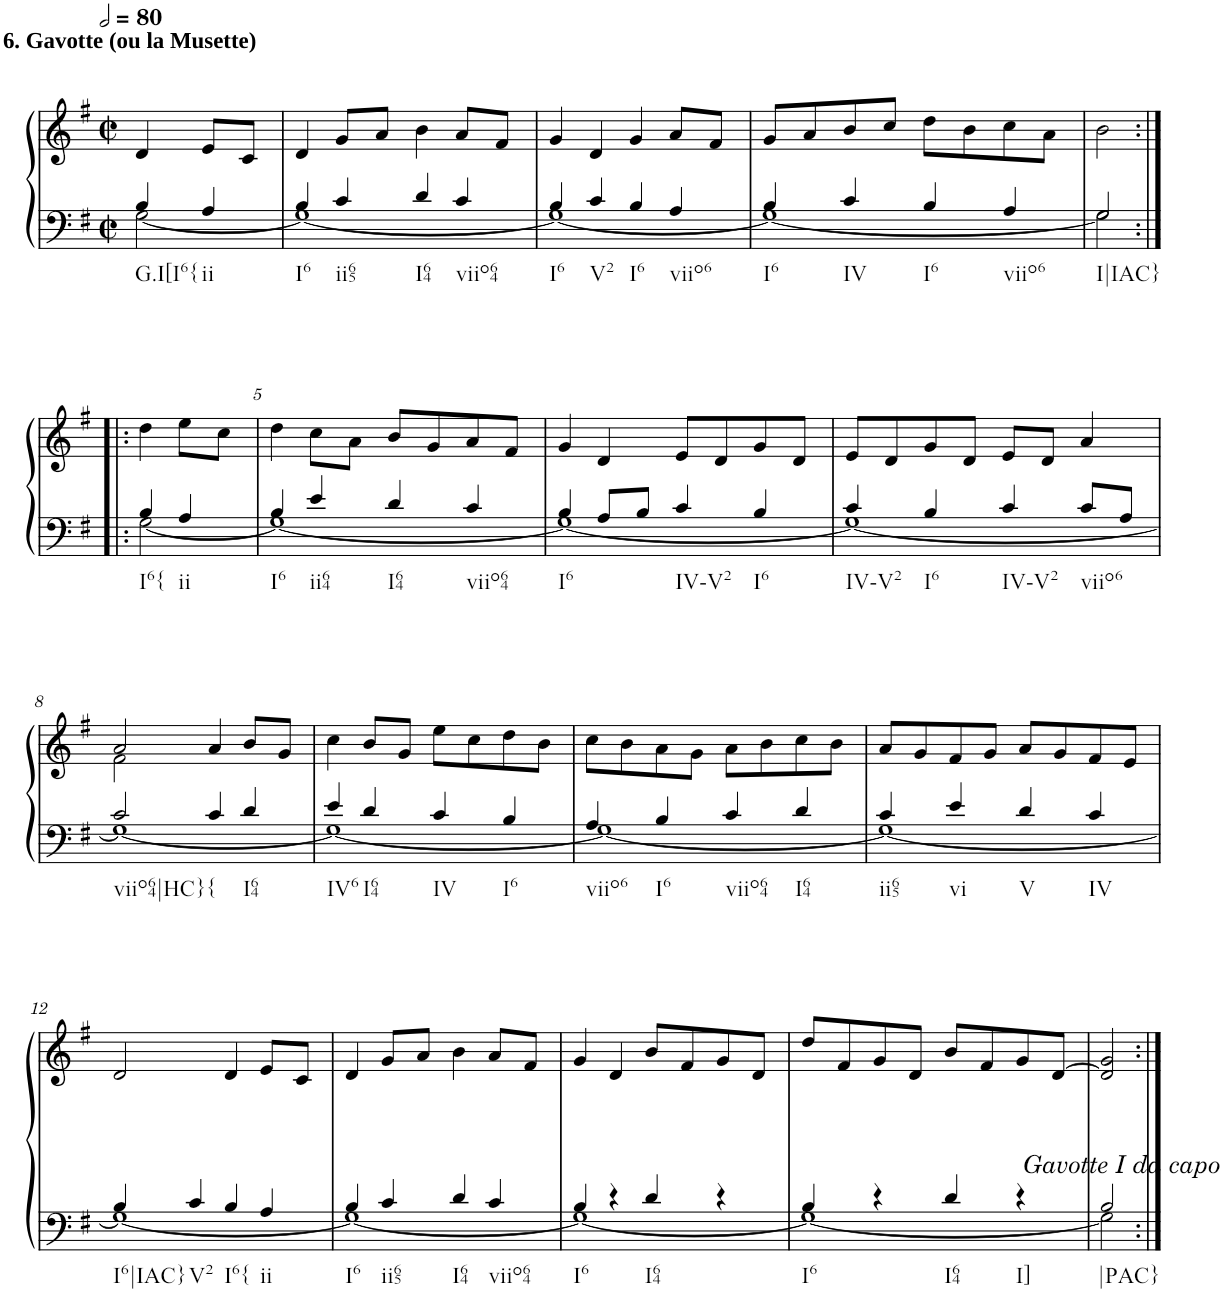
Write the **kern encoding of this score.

**kern	**kern
*part1	*part1
*staff2	*staff1
*I"unbenannt1	*
*clefF4	*clefG2
*k[f#]	*k[f#]
*M2/2	*M2/2
*met(c|)	*met(c|)
*MM160	*MM160
=	=
*^	*
!	!	!LO:TX:a:B:t=6. Gavotte (ou la Musette)
!LO:TX:b:t=G.I[I6{	!	!
4B/	[2G\	4d/
!LO:TX:b:t=ii	!	!
4A/	.	8e/L
.	.	8c/J
=1	=1	=1
!LO:TX:b:t=I6	!	!
4B/	1G_	4d/
!LO:TX:b:t=ii65	!	!
4c/	.	8g/L
.	.	8a/J
!LO:TX:b:t=I64	!	!
4d/	.	4b\
!LO:TX:b:t=viio64	!	!
4c/	.	8a/L
.	.	8f#/J
=2	=2	=2
!LO:TX:b:t=I6	!	!
4B/	1G_	4g/
!LO:TX:b:t=V2	!	!
4c/	.	4d/
!LO:TX:b:t=I6	!	!
4B/	.	4g/
!LO:TX:b:t=viio6	!	!
4A/	.	8a/L
.	.	8f#/J
=3	=3	=3
!LO:TX:b:t=I6	!	!
4B/	1G_	8g/L
.	.	8a/
!LO:TX:b:t=IV	!	!
4c/	.	8b/
.	.	8cc/J
!LO:TX:b:t=I6	!	!
4B/	.	8dd\L
.	.	8b\
!LO:TX:b:t=viio6	!	!
4A/	.	8cc\
.	.	8a\J
=4	=4	=4
!LO:TX:b:t=I|IAC}	!	!
2G/	2G\]	2b\
!!LO:LB:g=z
=4X1:|!|:	=4X1:|!|:	=4X1:|!|:
!LO:TX:b:t=I6{	!	!
4B/	[2G\	4dd\
!LO:TX:b:t=ii	!	!
4A/	.	8ee\L
.	.	8cc\J
=5	=5	=5
!LO:TX:b:t=I6	!	!
4B/	1G_	4dd\
!LO:TX:b:t=ii64	!	!
4e/	.	8cc\L
.	.	8a\J
!LO:TX:b:t=I64	!	!
4d/	.	8b/L
.	.	8g/
!LO:TX:b:t=viio64	!	!
4c/	.	8a/
.	.	8f#/J
=6	=6	=6
!LO:TX:b:t=I6	!	!
4B/	1G_	4g/
8A/L	.	4d/
8B/J	.	.
!LO:TX:b:t=IV-V2	!	!
4c/	.	8e/L
.	.	8d/
!LO:TX:b:t=I6	!	!
4B/	.	8g/
.	.	8d/J
=7	=7	=7
!LO:TX:b:t=IV-V2	!	!
4c/	1G_	8e/L
.	.	8d/
!LO:TX:b:t=I6	!	!
4B/	.	8g/
.	.	8d/J
!LO:TX:b:t=IV-V2	!	!
4c/	.	8e/L
.	.	8d/J
!LO:TX:b:t=viio6	!	!
8c/L	.	4a/
8A/J	.	.
!!LO:LB:g=z
=8	=8	=8
*	*	*^
!LO:TX:b:t=viio64|HC}	!	!	!
2c/	1G_	2a/	2f#\
!LO:TX:b:t={	!	!	!
4c/	.	4a/	2ryy
!LO:TX:b:t=I64	!	!	!
4d/	.	8b/L	.
.	.	8g/J	.
*	*	*v	*v
=9	=9	=9
!LO:TX:b:t=IV6	!	!
4e/	1G_	4cc\
!LO:TX:b:t=I64	!	!
4d/	.	8b/L
.	.	8g/J
!LO:TX:b:t=IV	!	!
4c/	.	8ee\L
.	.	8cc\
!LO:TX:b:t=I6	!	!
4B/	.	8dd\
.	.	8b\J
=10	=10	=10
!LO:TX:b:t=viio6	!	!
4A/	1G_	8cc\L
.	.	8b\
!LO:TX:b:t=I6	!	!
4B/	.	8a\
.	.	8g\J
!LO:TX:b:t=viio64	!	!
4c/	.	8a\L
.	.	8b\
!LO:TX:b:t=I64	!	!
4d/	.	8cc\
.	.	8b\J
=11	=11	=11
!LO:TX:b:t=ii65	!	!
4c/	1G_	8a/L
.	.	8g/
!LO:TX:b:t=vi	!	!
4e/	.	8f#/
.	.	8g/J
!LO:TX:b:t=V	!	!
4d/	.	8a/L
.	.	8g/
!LO:TX:b:t=IV	!	!
4c/	.	8f#/
.	.	8e/J
!!LO:LB:g=z
=12	=12	=12
!LO:TX:b:t=I6|IAC}	!	!
4B/	1G_	2d/
!LO:TX:b:t=V2	!	!
4c/	.	.
!LO:TX:b:t=I6{	!	!
4B/	.	4d/
!LO:TX:b:t=ii	!	!
4A/	.	8e/L
.	.	8c/J
=13	=13	=13
!LO:TX:b:t=I6	!	!
4B/	1G_	4d/
!LO:TX:b:t=ii65	!	!
4c/	.	8g/L
.	.	8a/J
!LO:TX:b:t=I64	!	!
4d/	.	4b\
!LO:TX:b:t=viio64	!	!
4c/	.	8a/L
.	.	8f#/J
=14	=14	=14
!LO:TX:b:t=I6	!	!
4B/	1G_	4g/
4r	.	4d/
!LO:TX:b:t=I64	!	!
4d/	.	8b/L
.	.	8f#/
4r	.	8g/
.	.	8d/J
=15	=15	=15
!LO:TX:b:t=I6	!	!
4B/	1G_	8dd/L
.	.	8f#/
4r	.	8g/
.	.	8d/J
!LO:TX:b:t=I64	!	!
4d/	.	8b/L
.	.	8f#/
!LO:TX:b:t=I]	!	!
4r	.	8g/
.	.	[8d/J
=16	=16	=16
*	*	*^
!	!	!LO:TX:b:i:t=Gavotte I da capo	!
!LO:TX:b:t=|PAC}	!	!	!
2B/	2G\]	2d/]	2g/
*v	*v	*	*
*	*v	*v
=:|!	=:|!
*-	*-
